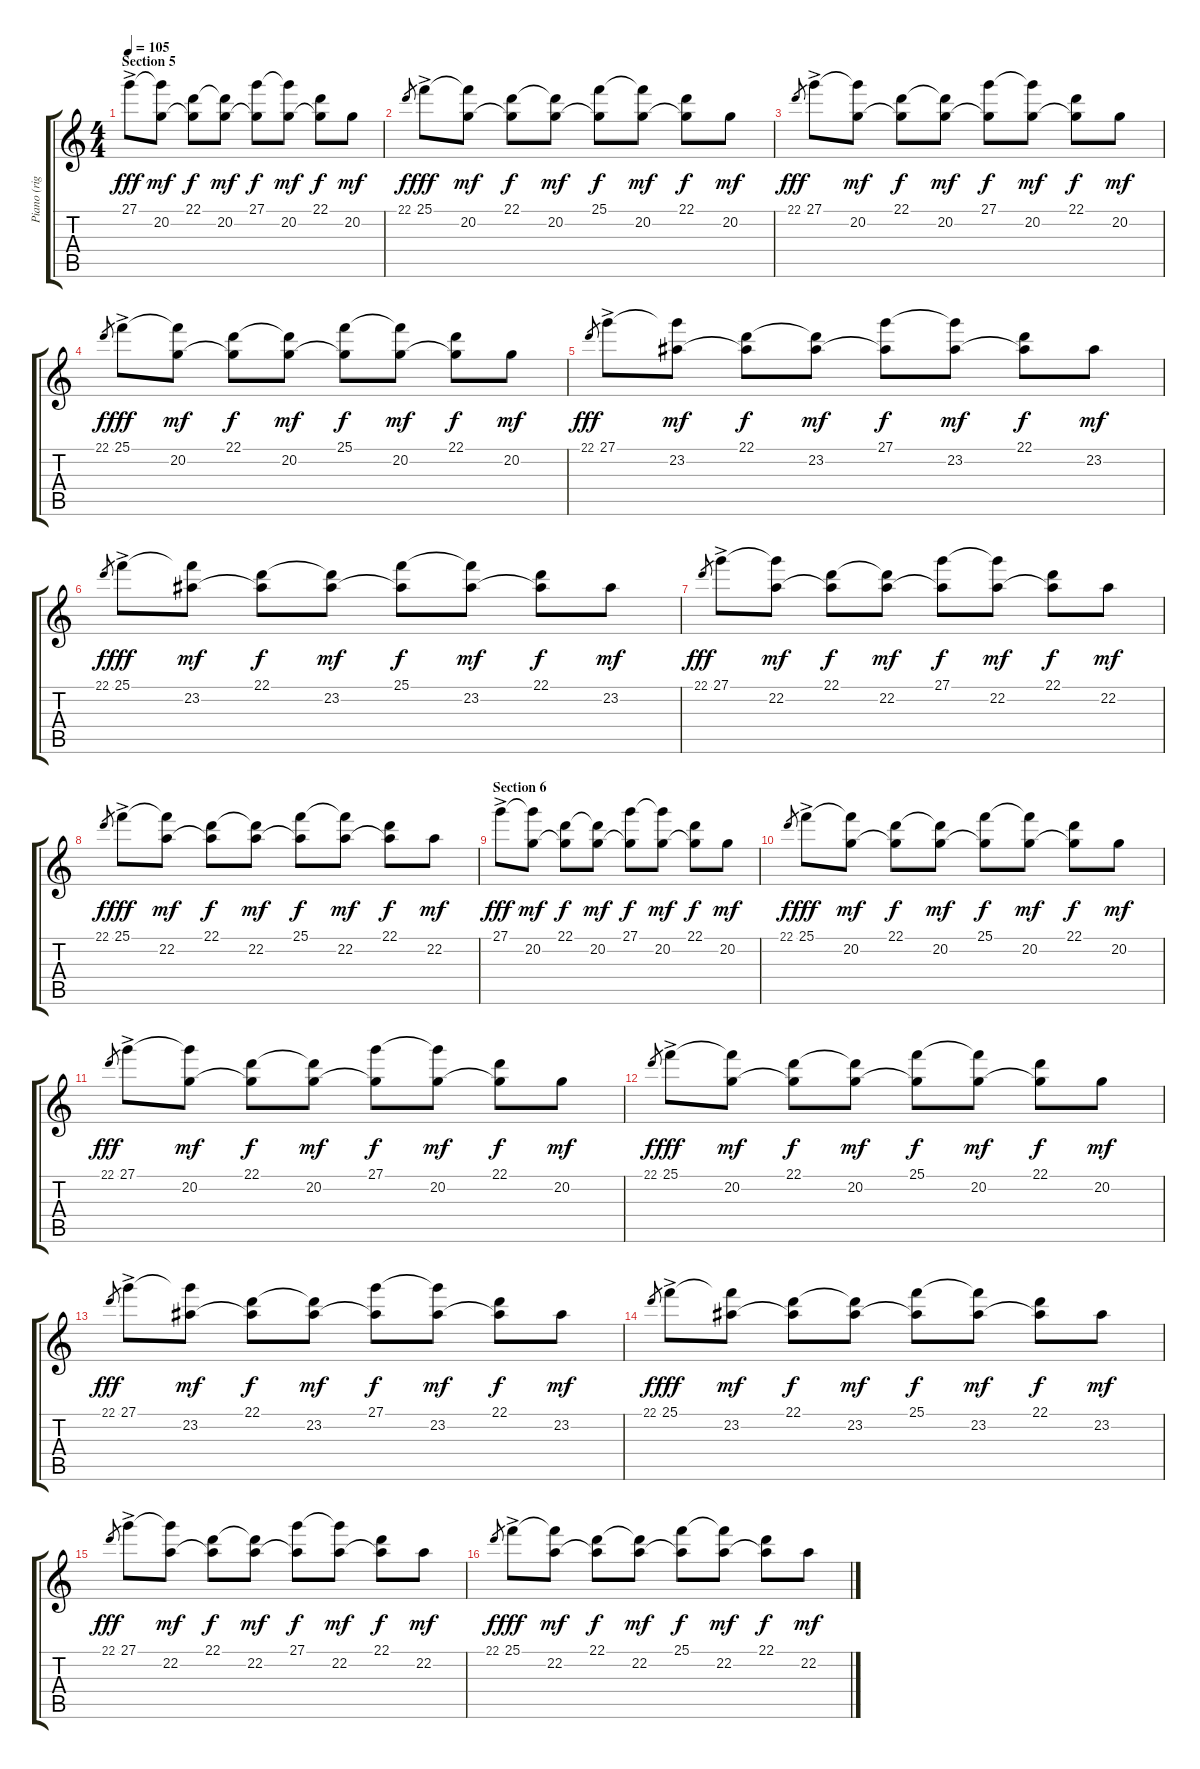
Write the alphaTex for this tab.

\track ("Piano (right)" "Piano (rig") {instrument acousticgrandpiano}
\staff {score tabs}
\tuning (E4 B3 G3 D3 A2 E2) {hide}
\ts (4 4)
\section ("" "Section 5")
\tempo 105
\clef g2
\ks c
27.1{ac}.8{dy fff} (27.1{t} 20.2).8{dy mf} (22.1 20.2{t}).8{dy f} (22.1{t} 20.2).8{dy mf} (27.1 20.2{t}).8{dy f} (27.1{t} 20.2).8{dy mf} (22.1 20.2{t}).8{dy f} 20.2.8{dy mf} |
22.1.8{gr dy f} 25.1{ac}.8{dy fff} (25.1{t} 20.2).8{dy mf} (22.1 20.2{t}).8{dy f} (22.1{t} 20.2).8{dy mf} (25.1 20.2{t}).8{dy f} (25.1{t} 20.2).8{dy mf} (22.1 20.2{t}).8{dy f} 20.2.8{dy mf} |
22.1.8{gr dy fff} 27.1{ac}.8 (27.1{t} 20.2).8{dy mf} (22.1 20.2{t}).8{dy f} (22.1{t} 20.2).8{dy mf} (27.1 20.2{t}).8{dy f} (27.1{t} 20.2).8{dy mf} (22.1 20.2{t}).8{dy f} 20.2.8{dy mf} |
22.1.8{gr dy f} 25.1{ac}.8{dy fff} (25.1{t} 20.2).8{dy mf} (22.1 20.2{t}).8{dy f} (22.1{t} 20.2).8{dy mf} (25.1 20.2{t}).8{dy f} (25.1{t} 20.2).8{dy mf} (22.1 20.2{t}).8{dy f} 20.2.8{dy mf} |
22.1.8{gr dy fff} 27.1{ac}.8 (27.1{t} 23.2).8{dy mf} (22.1 23.2{t}).8{dy f} (22.1{t} 23.2).8{dy mf} (27.1 23.2{t}).8{dy f} (27.1{t} 23.2).8{dy mf} (22.1 23.2{t}).8{dy f} 23.2.8{dy mf} |
22.1.8{gr dy f} 25.1{ac}.8{dy fff} (25.1{t} 23.2).8{dy mf} (22.1 23.2{t}).8{dy f} (22.1{t} 23.2).8{dy mf} (25.1 23.2{t}).8{dy f} (25.1{t} 23.2).8{dy mf} (22.1 23.2{t}).8{dy f} 23.2.8{dy mf} |
22.1.8{gr dy fff} 27.1{ac}.8 (27.1{t} 22.2).8{dy mf} (22.1 22.2{t}).8{dy f} (22.1{t} 22.2).8{dy mf} (27.1 22.2{t}).8{dy f} (27.1{t} 22.2).8{dy mf} (22.1 22.2{t}).8{dy f} 22.2.8{dy mf} |
22.1.8{gr dy f} 25.1{ac}.8{dy fff} (25.1{t} 22.2).8{dy mf} (22.1 22.2{t}).8{dy f} (22.1{t} 22.2).8{dy mf} (25.1 22.2{t}).8{dy f} (25.1{t} 22.2).8{dy mf} (22.1 22.2{t}).8{dy f} 22.2.8{dy mf} |
\section ("" "Section 6")
27.1{ac}.8{dy fff} (27.1{t} 20.2).8{dy mf} (22.1 20.2{t}).8{dy f} (22.1{t} 20.2).8{dy mf} (27.1 20.2{t}).8{dy f} (27.1{t} 20.2).8{dy mf} (22.1 20.2{t}).8{dy f} 20.2.8{dy mf} |
22.1.8{gr dy f} 25.1{ac}.8{dy fff} (25.1{t} 20.2).8{dy mf} (22.1 20.2{t}).8{dy f} (22.1{t} 20.2).8{dy mf} (25.1 20.2{t}).8{dy f} (25.1{t} 20.2).8{dy mf} (22.1 20.2{t}).8{dy f} 20.2.8{dy mf} |
22.1.8{gr dy fff} 27.1{ac}.8 (27.1{t} 20.2).8{dy mf} (22.1 20.2{t}).8{dy f} (22.1{t} 20.2).8{dy mf} (27.1 20.2{t}).8{dy f} (27.1{t} 20.2).8{dy mf} (22.1 20.2{t}).8{dy f} 20.2.8{dy mf} |
22.1.8{gr dy f} 25.1{ac}.8{dy fff} (25.1{t} 20.2).8{dy mf} (22.1 20.2{t}).8{dy f} (22.1{t} 20.2).8{dy mf} (25.1 20.2{t}).8{dy f} (25.1{t} 20.2).8{dy mf} (22.1 20.2{t}).8{dy f} 20.2.8{dy mf} |
22.1.8{gr dy fff} 27.1{ac}.8 (27.1{t} 23.2).8{dy mf} (22.1 23.2{t}).8{dy f} (22.1{t} 23.2).8{dy mf} (27.1 23.2{t}).8{dy f} (27.1{t} 23.2).8{dy mf} (22.1 23.2{t}).8{dy f} 23.2.8{dy mf} |
22.1.8{gr dy f} 25.1{ac}.8{dy fff} (25.1{t} 23.2).8{dy mf} (22.1 23.2{t}).8{dy f} (22.1{t} 23.2).8{dy mf} (25.1 23.2{t}).8{dy f} (25.1{t} 23.2).8{dy mf} (22.1 23.2{t}).8{dy f} 23.2.8{dy mf} |
22.1.8{gr dy fff} 27.1{ac}.8 (27.1{t} 22.2).8{dy mf} (22.1 22.2{t}).8{dy f} (22.1{t} 22.2).8{dy mf} (27.1 22.2{t}).8{dy f} (27.1{t} 22.2).8{dy mf} (22.1 22.2{t}).8{dy f} 22.2.8{dy mf} |
22.1.8{gr dy f} 25.1{ac}.8{dy fff} (25.1{t} 22.2).8{dy mf} (22.1 22.2{t}).8{dy f} (22.1{t} 22.2).8{dy mf} (25.1 22.2{t}).8{dy f} (25.1{t} 22.2).8{dy mf} (22.1 22.2{t}).8{dy f} 22.2.8{dy mf}
